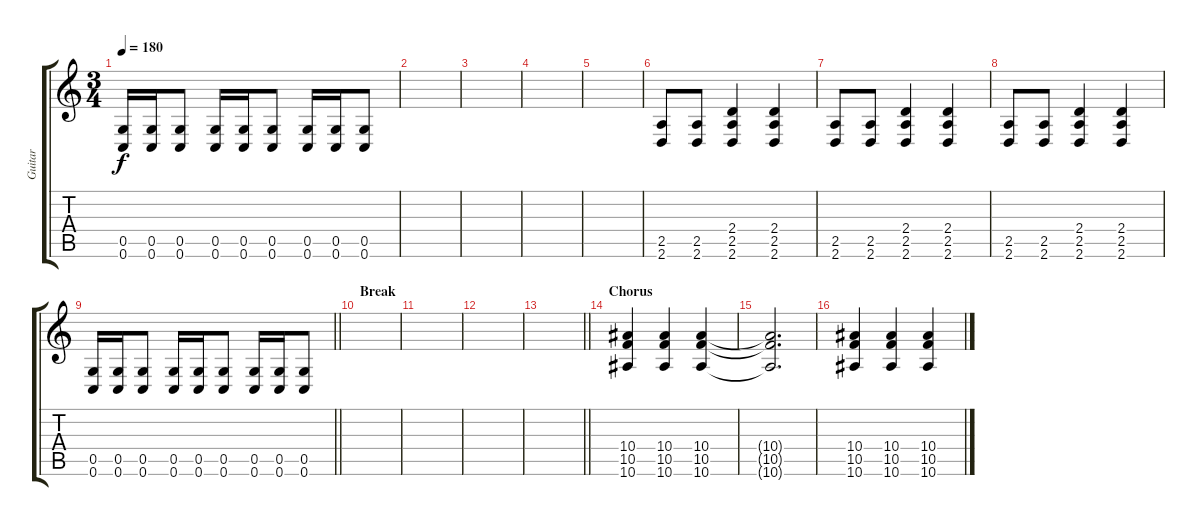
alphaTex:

\track ("Guitar" "Guitar") {instrument distortionguitar}
\staff {score tabs}
\tuning (D4 A3 F3 C3 G2 C2) {hide}
\ts (3 4)
\tempo 180
\clef g2
\ks c
(0.5 0.6).16{dy f} (0.5 0.6).16 (0.5 0.6).8 (0.5 0.6).16 (0.5 0.6).16 (0.5 0.6).8 (0.5 0.6).16 (0.5 0.6).16 (0.5 0.6).8 |
|
|
|
|
(2.5 2.6).8 (2.5 2.6).8 (2.4 2.5 2.6).4 (2.4 2.5 2.6).4 |
(2.5 2.6).8 (2.5 2.6).8 (2.4 2.5 2.6).4 (2.4 2.5 2.6).4 |
(2.5 2.6).8 (2.5 2.6).8 (2.4 2.5 2.6).4 (2.4 2.5 2.6).4 |
\barLineRight lightlight
(0.5 0.6).16 (0.5 0.6).16 (0.5 0.6).8 (0.5 0.6).16 (0.5 0.6).16 (0.5 0.6).8 (0.5 0.6).16 (0.5 0.6).16 (0.5 0.6).8 |
\section ("" "Break")
|
|
|
\barLineRight lightlight
|
\section ("" "Chorus")
(10.4 10.5 10.6).4 (10.4 10.5 10.6).4 (10.4 10.5 10.6).4 |
(10.4{t} 10.5{t} 10.6{t}).2{d} |
(10.4 10.5 10.6).4 (10.4 10.5 10.6).4 (10.4 10.5 10.6).4
